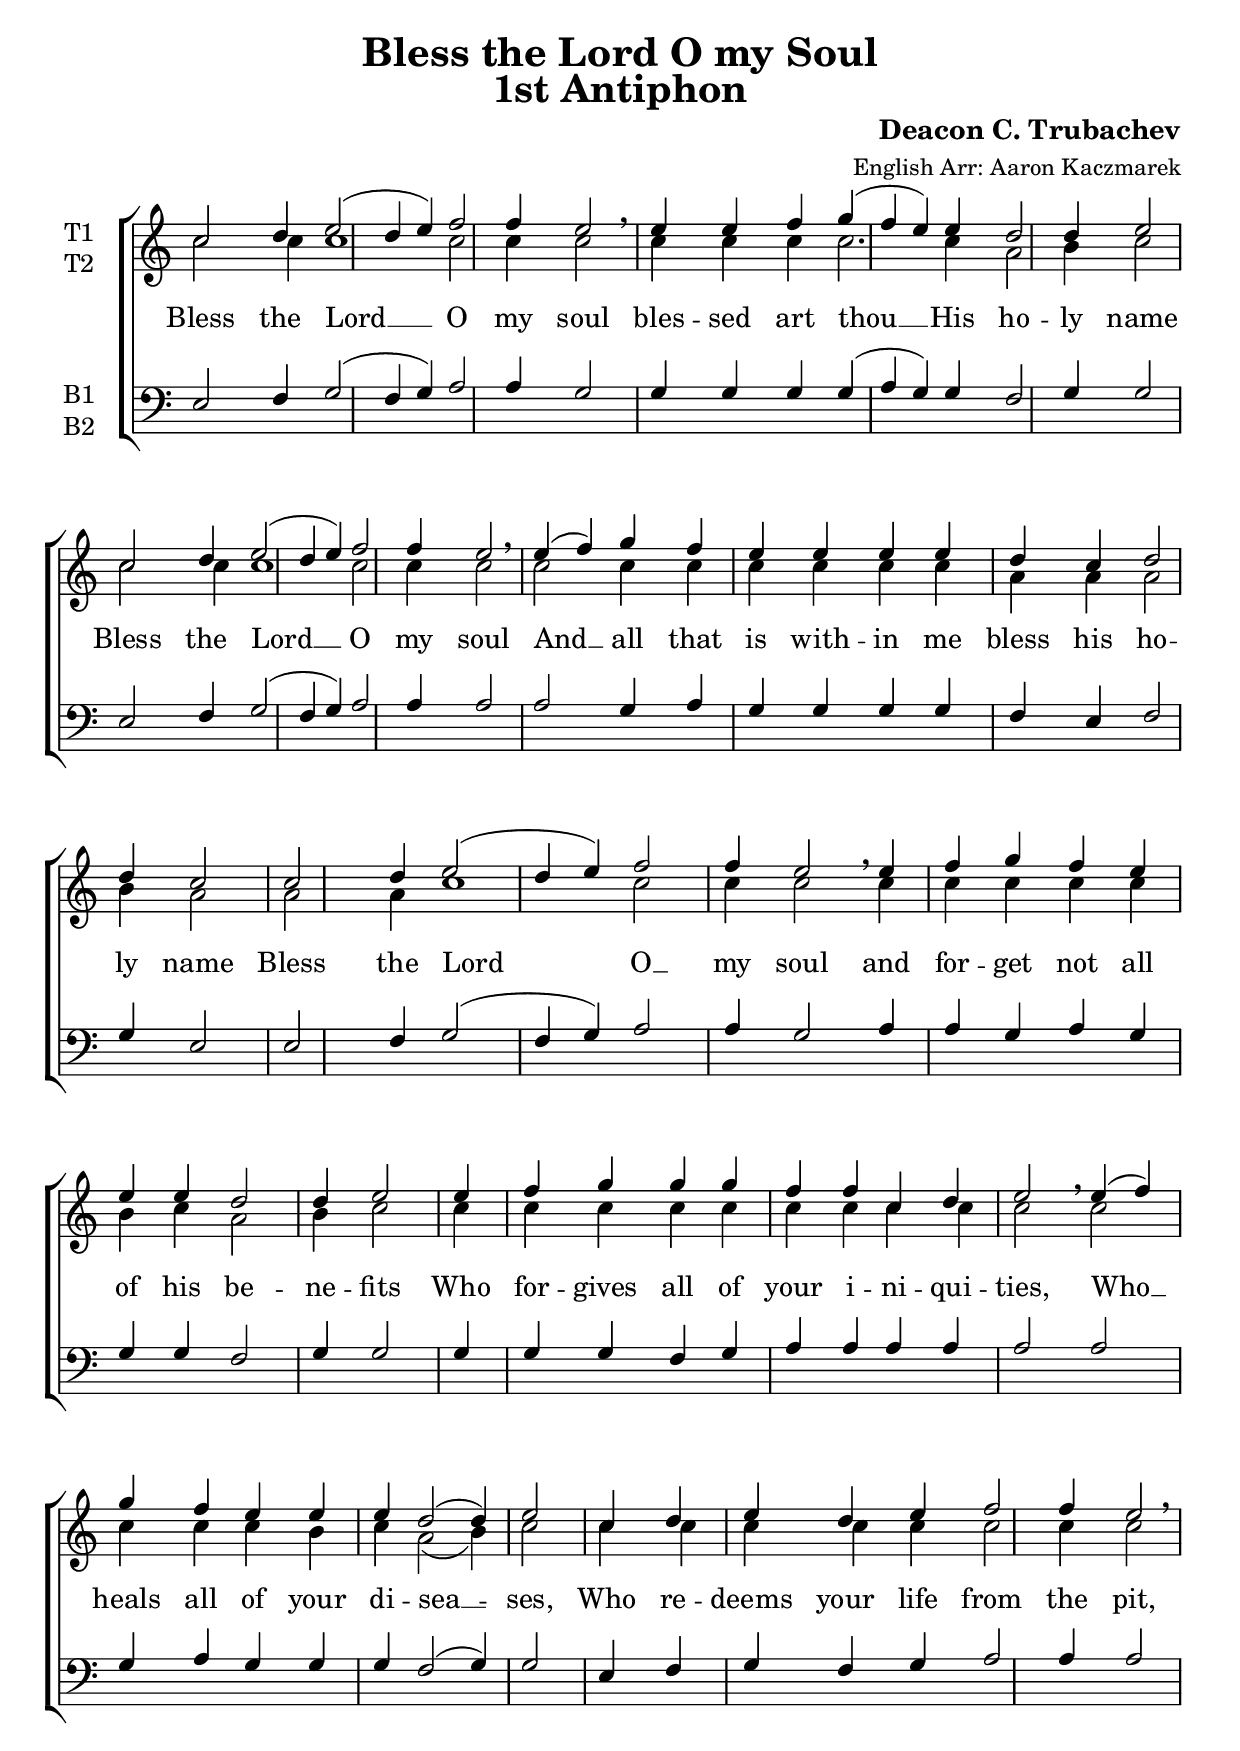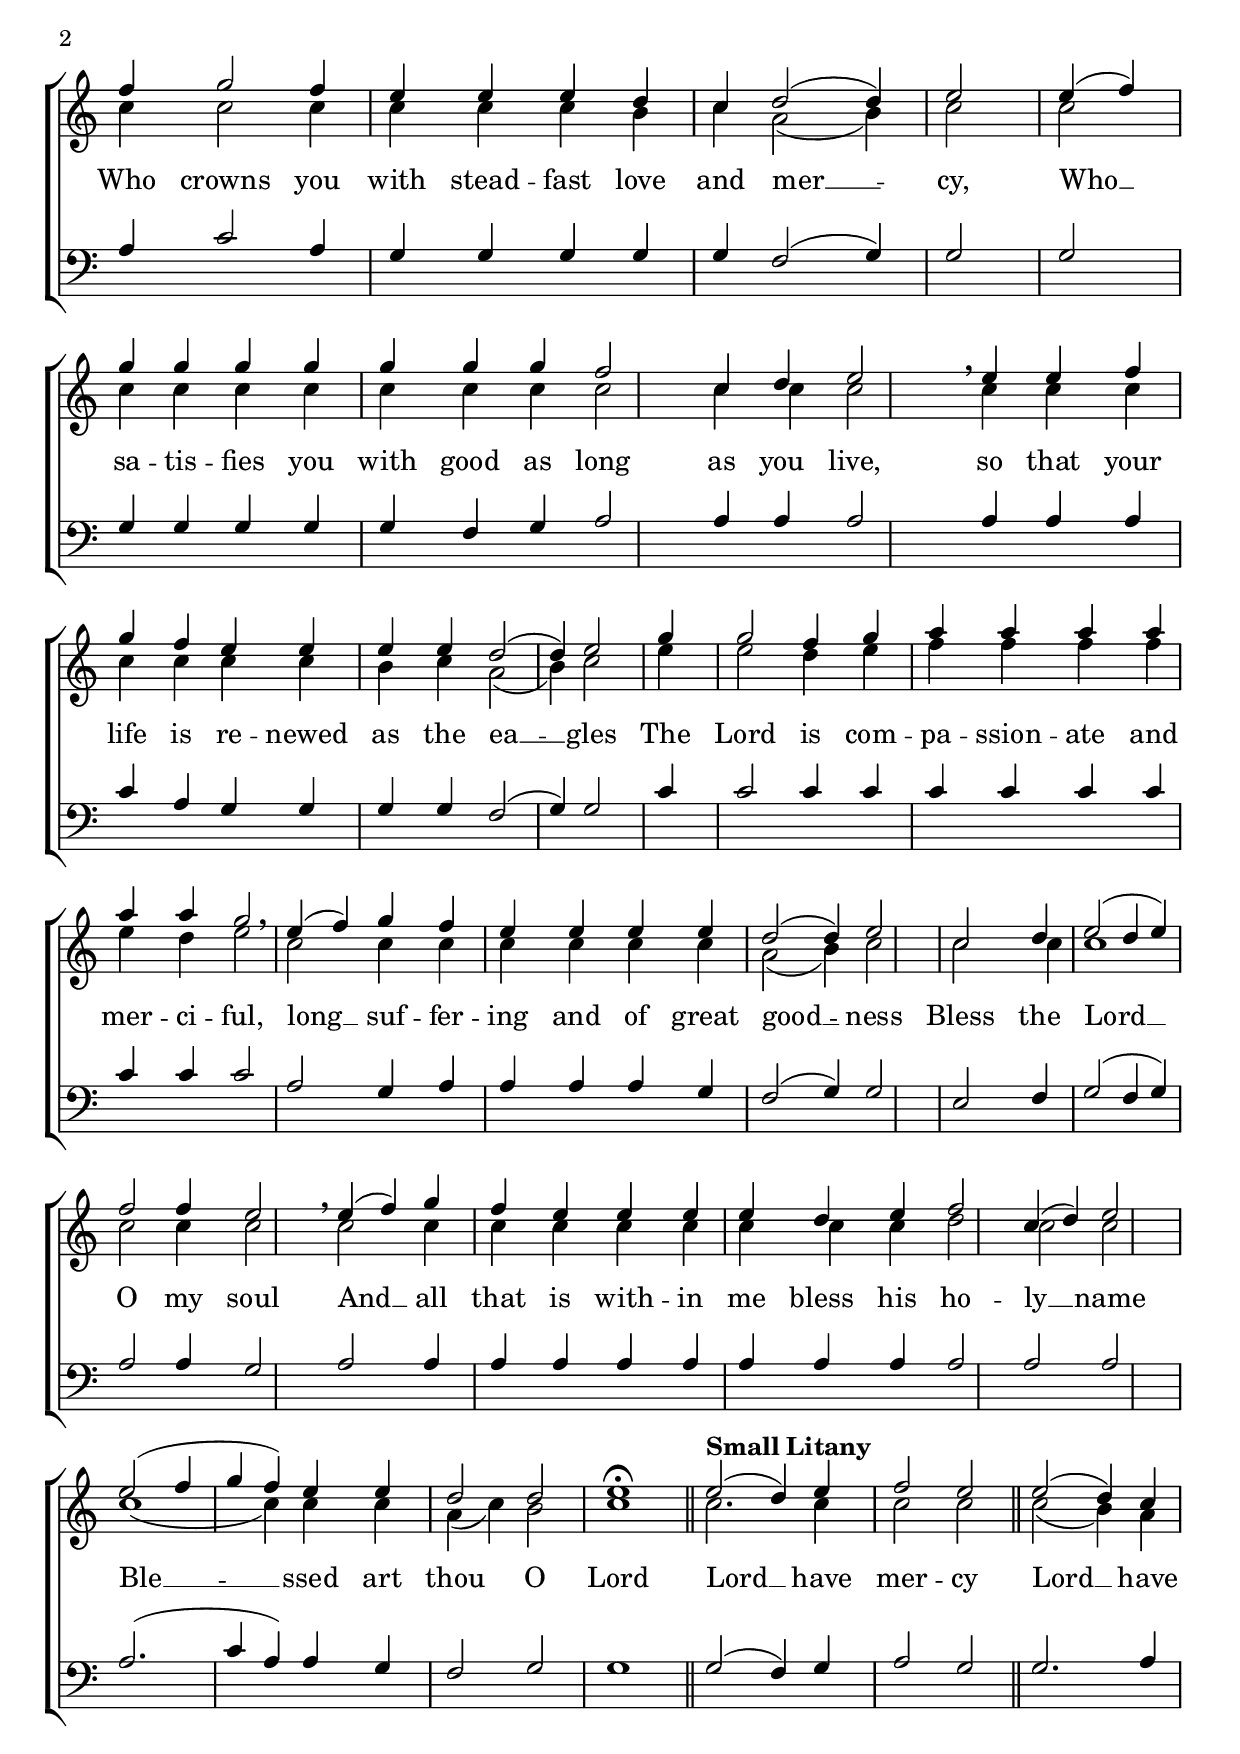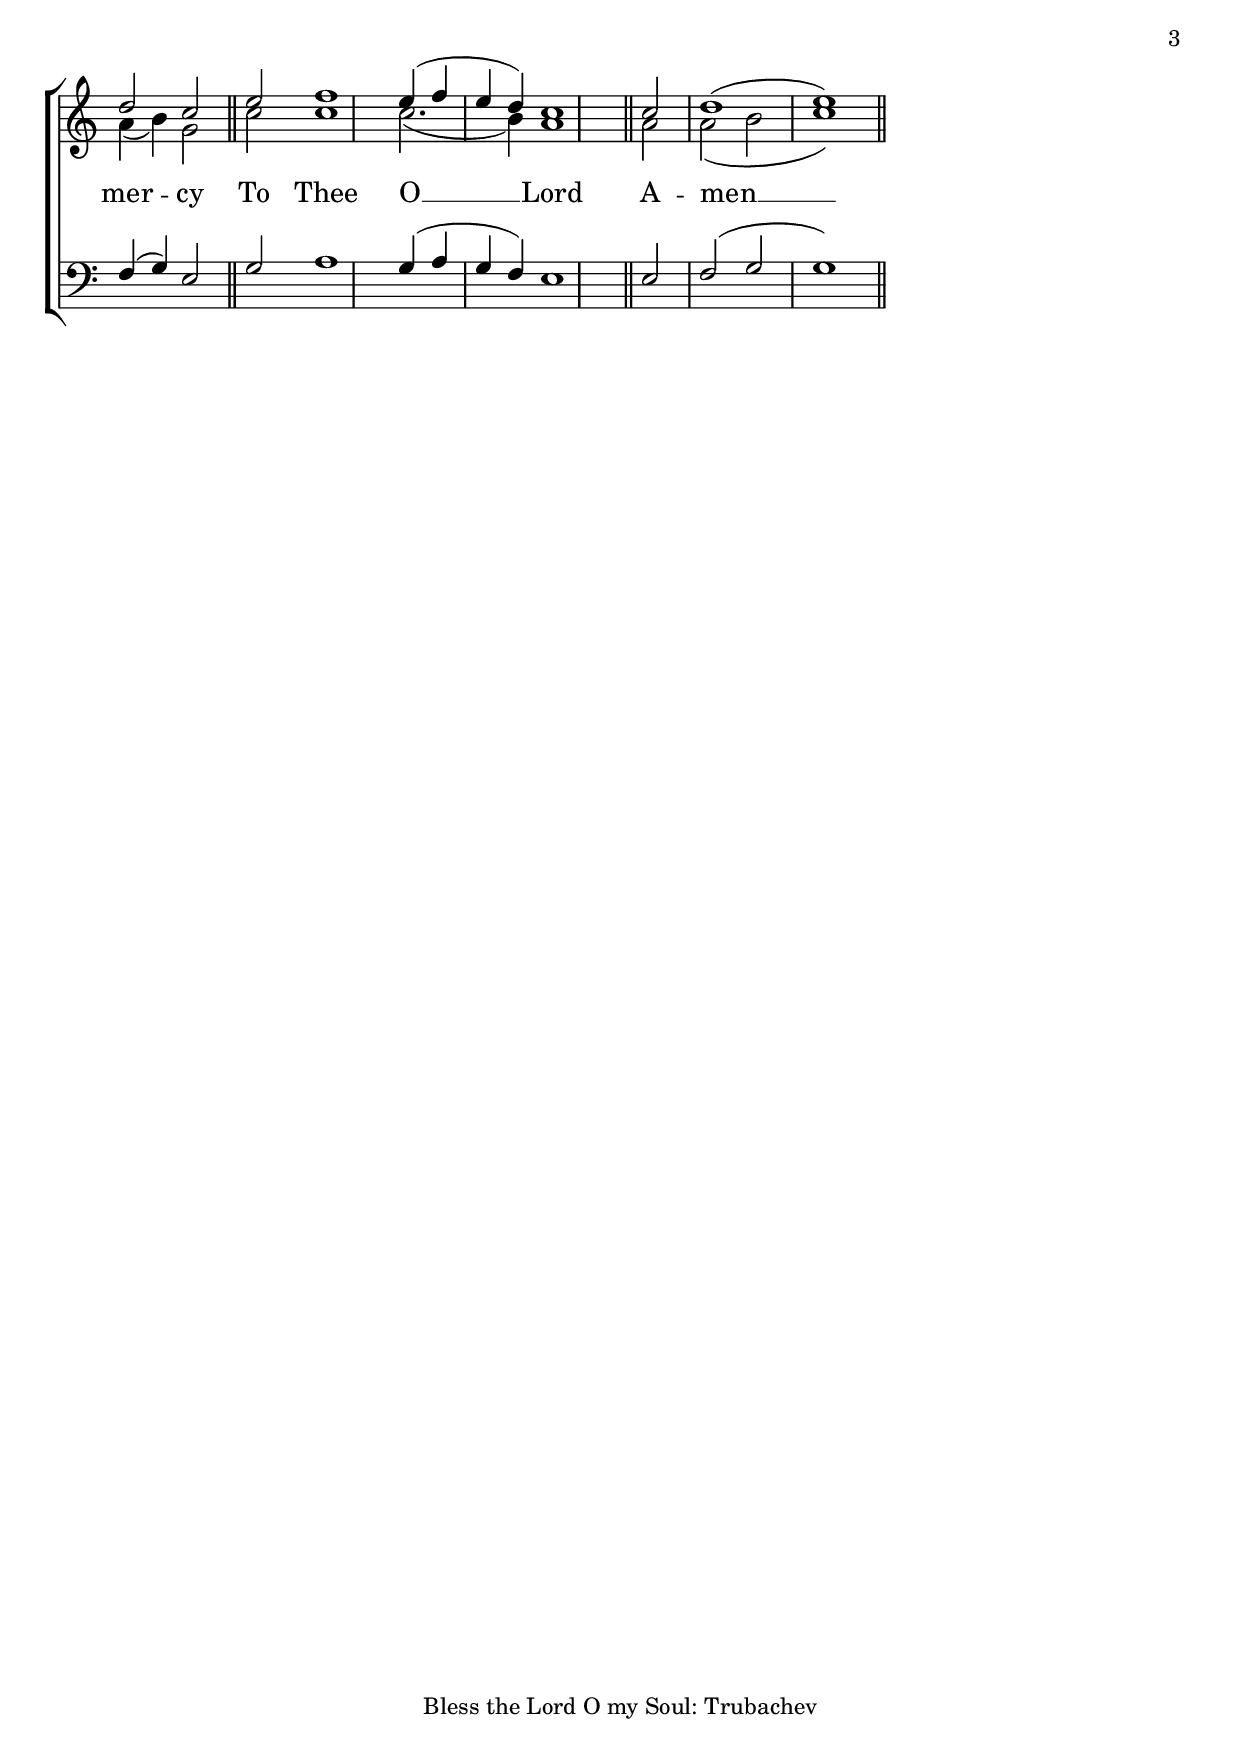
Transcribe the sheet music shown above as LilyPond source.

\version "2.18.0" 
\include "english.ly" 
\include "gregorian.ly" 

\layout { 
  \context{ 
    \Score \override SpacingSpanner.packed-spacing = ##f 
  } 
  \context{ 
    \Lyrics \override LyricHyphen.minimum-distance = #2.25 
    \override LyricSpace.minimum-distance = #2.25 
  } 
} 

\header { 
  title = \markup\bold\fontsize #0.75 
    "Bless the Lord O my Soul" 
  subtitle = \markup\bold\fontsize #3.5 
    {"1st Antiphon"} 
  subsubtitle = \markup\bold\fontsize #4.25 
    {""} 
  poet = \markup\bold\fontsize #1.5 
    {""} 
  composer =  \markup\bold\fontsize #1.5 
    {"Deacon C. Trubachev"} 
  arranger = "English Arr: Aaron Kaczmarek"
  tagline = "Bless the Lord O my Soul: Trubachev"   
} 

global = { 
  \key c \major 
  \override Staff.NoteHead.style = #'altdefault 
  \override Staff.TimeSignature.stencil = ##f 
  %\override Staff.BarLine.stencil = ##f 
  \set Score.defaultBarType = "-" 
  \bar "|." 
} 
move = { \bar "" \break } 

soprano = 
\relative c'' { 
  \global 
  c2 d4 e2(d4 e) f2 f4 e2  \breathe
  e4 e f g(f e) e d2 d4 e2 \bar "|"
  
  c2 d4 e2(d4 e) f2 f4 e2  \breathe
  e4(f) g f e e e e d c d2 d4 c2 \bar "|"
  
  c2 d4 e2(d4 e) f2 f4 e2  \breathe
  e4 f g f e e e d2 d4 e2 \bar "|"
  
  e4 f g g g f f c d e2  \breathe
  e4(f) g f e e e d2(d4) e2 \bar "|"
  
  c4 d e d e f2 f4 e2  \breathe
  f4 g2 f4 e e e d c d2(d4) e2 \bar "|"
  
  e4(f) g g g g g g g f2 c4 d e2  \breathe
  e4 e f g f e e e e d2(d4) e2 \bar "|"
  
  g4 g2 f4 g a a a a a a g2  \breathe
  e4(f) g f e e e e d2(d4) e2 \bar "|"
  
  c2 d4 e2(d4 e) f2 f4 e2  \breathe
  e4(f) g f e e e e d e f2 c4(d) e2 \bar "|"
  
  e2(f4 g f) e e d2 d2 e1 \fermata \bar "||"
  
  e2^\markup { \bold { Small Litany } }(d4) e f2 e2 \bar "||"
  e2(d4) c d2 c2 \bar "||"
  e2 f1 e4(f e d) c1 \bar "||"
  c2 d1(e) \bar "||"
} 

alto = 
\relative c'' { 
  \global 
  c2 c4 c1 c2 c4 c2
  c4 c c c2. c4 a2 b4 c2 \bar "|"
  
  c2 c4 c1 c2 c4 c2
  c2 c4 c c c c c a a a2 b4 a2 \bar "|"
  
  a2 a4 c1 c2 c4 c2
  c4 c c c c b c a2 b4 c2 \bar "|"
  
  c4 c c c c c c c c c2 
  c2 c4 c c b c a2(b4) c2 \bar "|"
  
  c4 c c c c c2 c4 c2
  c4 c2 c4 c c c b c a2(b4) c2 \bar "|"
  
  c2 c4 c c c c c c c2 c4 c c2 
  c4 c c c c c c b c a2(b4) c2 \bar "|"
  
  e4 e2 d4 e f f f f e d e2
  c2 c4 c c c c c a2(b4) c2 \bar "|"
  
  c2 c4 c1 c2 c4 c2
  c2 c4 c c c c c c c d2 c2 c2 \bar "|"
  
  c1(c4) c4 c a4(c) b2 c1 \bar "||"
  
  c2. c4 c2 c2 \bar "||"
  c2(b4) a a(b) g2 \bar "||"
  c2 c1 c2.(b4) a1 \bar "||"
  a2 a(b c1) \bar "||"
} 

tenor = 
\relative c { 
  \global 
  e2 f4 g2(f4 g) a2 a4 g2 
  g4 g g g(a g) g f2 g4 g2 \bar "|"
  
  e2 f4 g2(f4 g) a2 a4 a2 
  a2 g4 a g g g g f e f2 g4 e2 \bar "|"
  
  e2 f4 g2(f4 g) a2 a4 g2 
  a4 a g a g g g f2 g4 g2 \bar "|"
  
  g4 g g f g a a a a a2
  a2 g4 a g g g f2(g4) g2 \bar "|"
  
  e4 f g f g a2 a4 a2
  a4 c2 a4 g4 g g g g f2(g4) g2 \bar "|"
  
  g2 g4 g g g g f g a2 a4 a a2
  a4 a a c a g g g g f2(g4) g2 \bar "|"
  
  c4 c2 c4 c c c c c c c c2
  a2 g4 a4 a a a g f2(g4) g2 \bar "|"
  
  e2 f4 g2(f4 g) a2 a4 g2 
  a2 a4 a a a a a a a a2 a a \bar "|"
  
  a2.(c4 a) a4 g4 f2 g2 g1 \bar "||"
  
  g2(f4) g a2 g2 \bar "||"
  g2. a4 f(g) e2 \bar "||"
  g2 a1 g4(a g f) e1 \bar "||"
  e2 f(g g1) \bar "||"
} 

bass = 
\relative c { 
  \global 

} 

verse = \lyricmode { 
  % Lyrics follow here. 
  Bless the Lord __ O my soul
  bles -- sed art thou __ His ho -- ly name
  Bless the Lord __ O my soul
  And __ all that is with -- in me bless his ho -- ly name
  
  Bless the Lord O __ my soul
  and for -- get not all of his be -- ne -- fits
  Who for -- gives all of your i -- ni -- qui -- ties,
  Who __ heals all of your di -- sea -- __ -- ses,
  
  Who re -- deems your life from the pit,
  Who crowns you with stead -- fast love and mer __ -- cy,
  Who __ sa -- tis -- fies you with good as long as you live,
  so that your life is re -- newed as the ea __ -- gles
  
  The Lord is com -- pa -- ssion -- ate and mer -- ci -- ful,
  long __ suf -- fer -- ing and of great good __ -- ness
  Bless the Lord __ O my soul
  And __ all that is with -- in me bless his ho -- ly __ name
  
  Ble __ -- ssed art thou O Lord
  
  Lord __ have mer -- cy
  Lord __ have mer -- cy
  To Thee O __ Lord
  A -- men __
} 

\score {
  \new ChoirStaff <<
    \new Staff \with { 
      midiInstrument = "string ensemble 1" 
      instrumentName = \markup \center-column { "T1" "T2"} 
    } <<
      \new Voice = "soprano" { \voiceOne \soprano } 
      \new Voice = "alto" { \voiceTwo \alto } 
    >>
    \new Lyrics \lyricsto "soprano" \verse 
    \new Staff \with { 
      midiInstrument = "string ensemble 1" 
      instrumentName = \markup \center-column { "B1" "B2" } 
    } << 
      \clef bass 
      \new Voice = "tenor" { \voiceOne \tenor } 
      \new Voice = "bass" { \voiceTwo \bass } 
    >> 
  >>
  \layout { 
    ragged-last=##t 
    #(layout-set-staff-size 22) 
    \context { 
      \Lyrics 
      \override VerticalAxisGroup.staff-affinity = ##f 
      \override VerticalAxisGroup.staff-staff-spacing = 
        #'((basic-distance . 0) 
           (minimum-distance . 2) 
           (padding . 2)) 
    } 
    indent = 1.25\cm 
    \context { 
      \Staff 
      \override VerticalAxisGroup.staff-staff-spacing = 
        #'((basic-distance . 0) 
           (minimum-distance . 2) 
           (padding . 2)) 
    } 
  } 
}